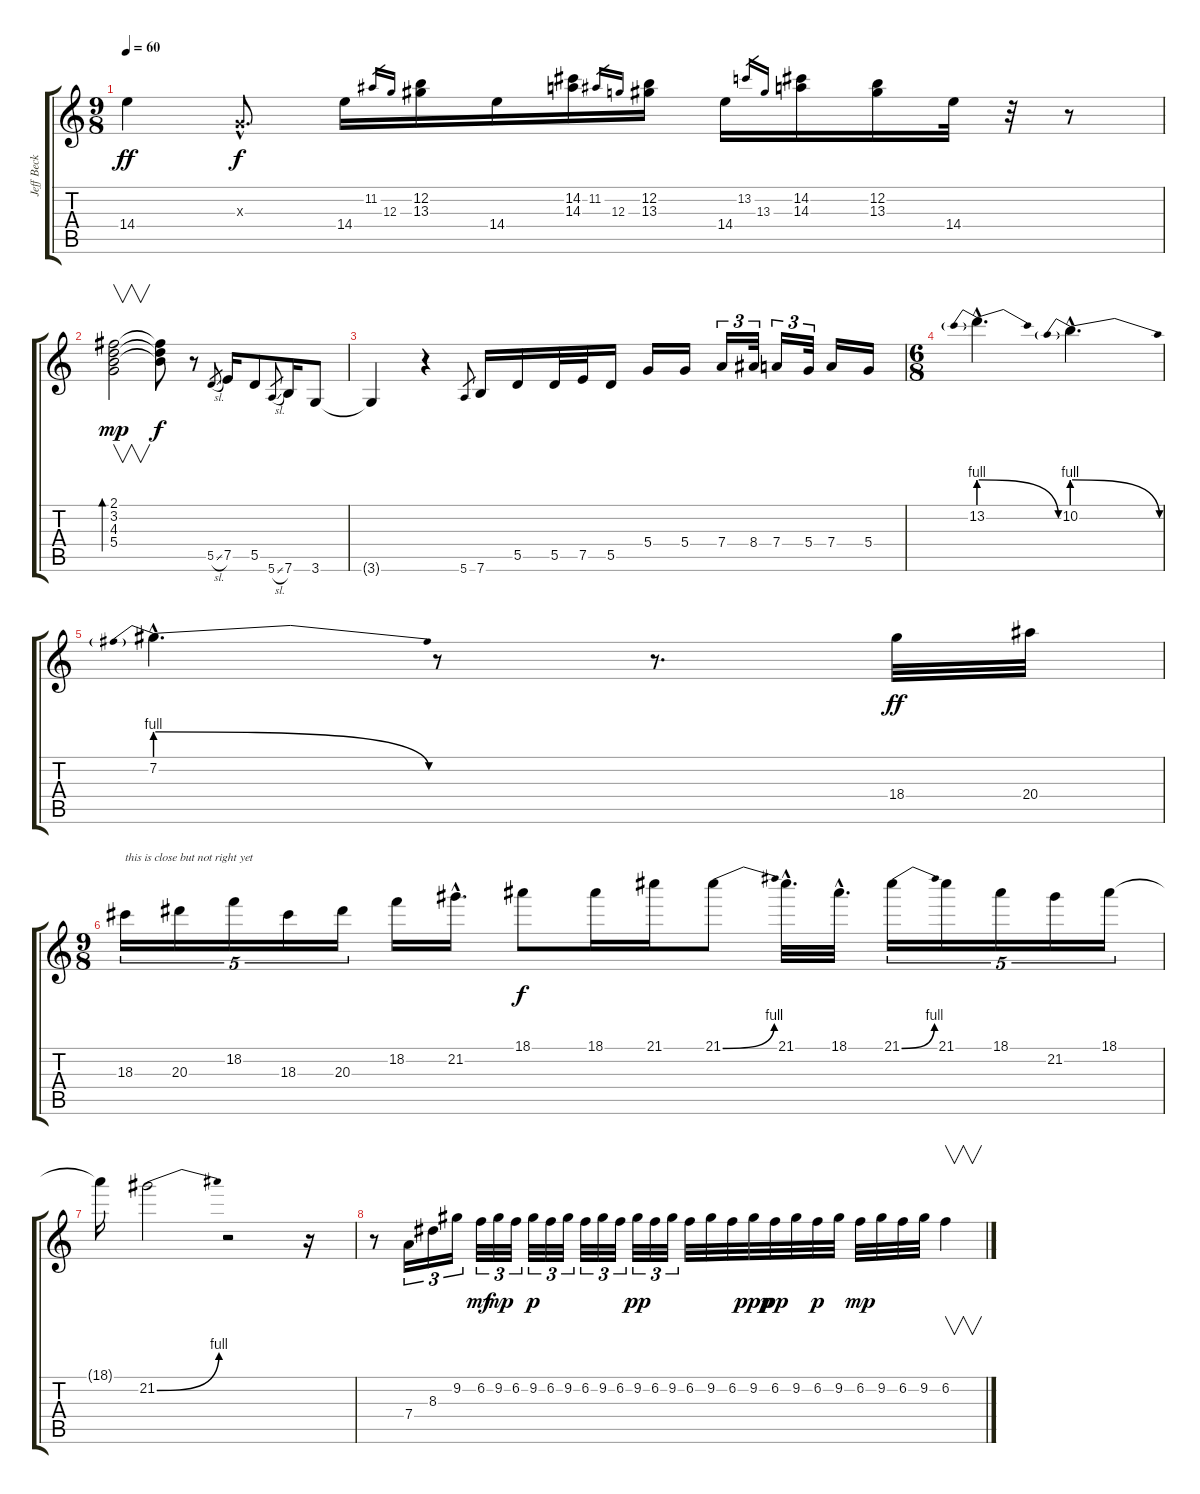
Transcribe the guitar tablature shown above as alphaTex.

\track ("Jeff Beck" "Jeff Beck") {instrument overdrivenguitar}
\staff {score tabs}
\tuning (E4 B3 G3 D3 A2 E2) {hide}
\ts (9 8)
\tempo 60
\clef g2
\ks c
14.4.4{dy ff} 0.3{hac x}.8{d dy f} 14.4.16 11.2.16{gr} 12.3.16{gr} (12.2 13.3).16 14.4.16 (14.2 14.3).16 11.2.16{gr} 12.3.16{gr} (12.2 13.3).16 14.4.16 13.2.16{gr} 13.3.16{gr} (14.2 14.3).16 (12.2 13.3).16 14.4.32 r.32 r.8 |
(2.1 3.2 4.3 5.4).2{v bd 30 dy mp} (2.1{t} 3.2{t} 4.3{t}).8{dy f} r.8 5.5{sl}.8{gr} 7.5.16 5.5.8 5.6{sl}.8{gr} 7.6.16 3.6.8 |
3.6{t}.4 r.4 5.6.8{gr} 7.6.16 5.5.16 5.5.32 7.5.32 5.5.16 5.4.16 5.4.16 7.4.16{tu (3 2)} 8.4.32{tu (3 2)} 7.4.16{tu (3 2)} 5.4.32{tu (3 2)} 7.4.16 5.4.16 |
\ts (6 8)
13.2{be (prebendrelease 0 4 60 0) hac}.4{d} 10.2{be (prebendrelease 0 4 60 0) hac}.4{d} |
7.2{be (prebendrelease 0 4 60 0) hac}.4{d} r.8 r.8{d} 18.4.32{dy ff} 20.4.32 |
\ts (9 8)
18.3.16{tu (5 4) txt "this is close but not right yet"} 20.3.16{tu (5 4)} 18.2.16{tu (5 4)} 18.3.16{tu (5 4)} 20.3.16{tu (5 4)} 18.2.16 21.2{hac}.16{d} 18.1.8{dy f} 18.1.16 21.1.16 21.1{be (bend 0 0 60 4)}.8 21.1{hac}.32{d} 18.1{hac}.32{d} 21.1{be (bend 0 0 60 4)}.16{tu (5 4)} 21.1.16{tu (5 4)} 18.1.16{tu (5 4)} 21.2.16{tu (5 4)} 18.1.16{tu (5 4)} |
18.1{t}.16 21.2{be (bend 0 0 60 4)}.2 r.2 r.16 |
r.8 7.4.16{tu (3 2)} 8.3.16{tu (3 2)} 9.2.16{tu (3 2)} 6.2.32{tu (3 2) dy mf} 9.2.32{tu (3 2) dy mp} 6.2.32{tu (3 2)} 9.2.32{tu (3 2) dy p} 6.2.32{tu (3 2)} 9.2.32{tu (3 2)} 6.2.32{tu (3 2)} 9.2.32{tu (3 2)} 6.2.32{tu (3 2)} 9.2.32{tu (3 2) dy pp} 6.2.32{tu (3 2)} 9.2.32{tu (3 2)} 6.2.32 9.2.32 6.2.32 9.2.32{dy ppp} 6.2.32{dy pp} 9.2.32 6.2.32{dy p} 9.2.32 6.2.32{dy mp} 9.2.32 6.2.32 9.2.32 6.2.4{v}
